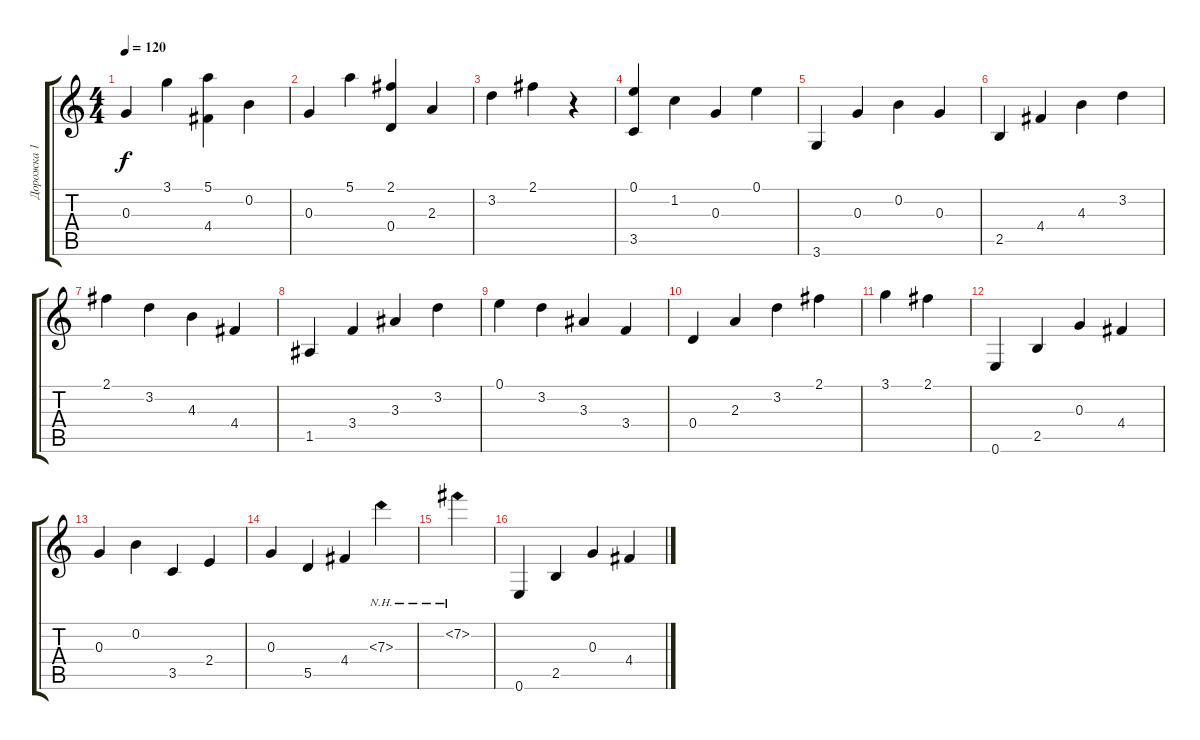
\track ("Дорожка 1" "Дорожка 1") {instrument acousticguitarsteel}
\staff {score tabs}
\tuning (E4 B3 G3 D3 A2 E2) {hide}
\ts (4 4)
\tempo 120
\clef g2
\ks c
0.3.4{dy f} 3.1.4 (5.1 4.4).4 0.2.4 |
0.3.4 5.1.4 (2.1 0.4).4 2.3.4 |
3.2.4 2.1.4 r.4 |
(0.1 3.5).4 1.2.4 0.3.4 0.1.4 |
3.6.4 0.3.4 0.2.4 0.3.4 |
2.5.4 4.4.4 4.3.4 3.2.4 |
2.1.4 3.2.4 4.3.4 4.4.4 |
1.5.4 3.4.4 3.3.4 3.2.4 |
0.1.4 3.2.4 3.3.4 3.4.4 |
0.4.4 2.3.4 3.2.4 2.1.4 |
3.1.4 2.1.4 |
0.6.4 2.5.4 0.3.4 4.4.4 |
0.3.4 0.2.4 3.5.4 2.4.4 |
0.3.4 5.5.4 4.4.4 7.3{nh}.4 |
7.2{nh}.4 |
0.6.4 2.5.4 0.3.4 4.4.4
